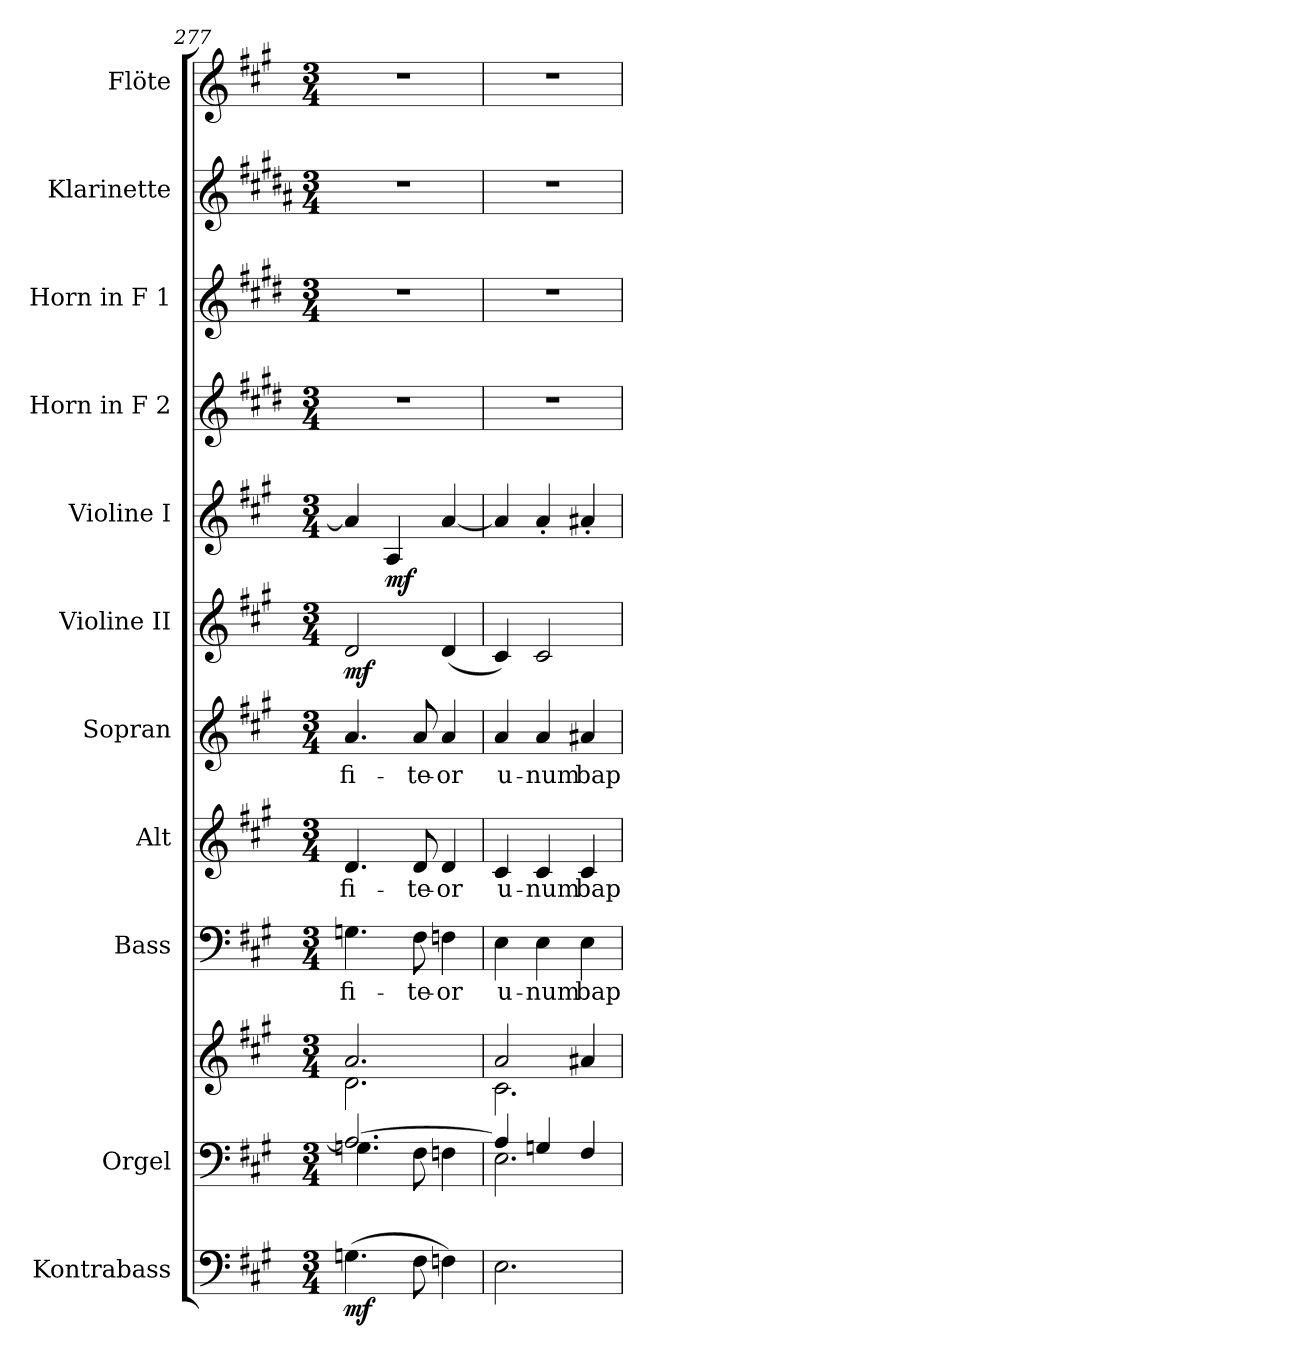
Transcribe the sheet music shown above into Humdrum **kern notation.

**kern	**dynam	**kern	**kern	**kern	**text	**kern	**text	**kern	**text	**kern	**dynam	**kern	**dynam	**kern	**kern	**kern	**kern
*part11	*part11	*part10	*part10	*part9	*part9	*part8	*part8	*part7	*part7	*part6	*part6	*part5	*part5	*part4	*part3	*part2	*part1
*staff12	*staff12	*staff11	*staff10	*staff9	*staff9	*staff8	*staff8	*staff7	*staff7	*staff6	*staff6	*staff5	*staff5	*staff4	*staff3	*staff2	*staff1
*I"Kontrabass	*	*I"Orgel	*	*I"Bass	*	*I"Alt	*	*I"Sopran	*	*I"Violine II	*	*I"Violine I	*	*I"Horn in F 2	*I"Horn in F 1	*I"Klarinette	*I"Flöte
*I'Kb.	*	*I'Org.	*	*I'B.	*	*I'A.	*	*I'S.	*	*I'Vl. II	*	*I'Vl. I	*	*	*	*I'Kl.	*I'Fl.
*clefF4	*	*clefF4	*clefG2	*clefF4	*	*clefG2	*	*clefG2	*	*clefG2	*	*clefG2	*	*clefG2	*clefG2	*clefG2	*clefG2
*ITrd7c12	*	*	*	*	*	*	*	*	*	*	*	*	*	*ITrd4c7	*ITrd4c7	*ITrd1c2	*
*k[f#c#g#]	*	*k[f#c#g#]	*k[f#c#g#]	*k[f#c#g#]	*	*k[f#c#g#]	*	*k[f#c#g#]	*	*k[f#c#g#]	*	*k[f#c#g#]	*	*k[f#c#g#]	*k[f#c#g#]	*k[f#c#g#]	*k[f#c#g#]
*A:	*	*A:	*A:	*A:	*	*A:	*	*A:	*	*A:	*	*A:	*	*A:	*A:	*A:	*A:
*M3/4	*	*M3/4	*M3/4	*M3/4	*	*M3/4	*	*M3/4	*	*M3/4	*	*M3/4	*	*M3/4	*M3/4	*M3/4	*M3/4
=277	=277	=277	=277	=277	=277	=277	=277	=277	=277	=277	=277	=277	=277	=277	=277	=277	=277
*	*	*^	*^	*	*	*	*	*	*	*	*	*	*	*	*	*	*
!	!LO:DY:b	!	!	!	!	!	!LO:LY:b	!	!LO:LY:b	!	!LO:LY:b	!	!LO:DY:b	!	!	!	!	!	!
(>4.GGn\	mf	2.A/_	4.Gn\	2.a/	2.d\	4.Gn\	-fi-	4.d/	-fi-	4.a/	-fi-	2d/	mf	4a/]	.	2.r	2.r	2.r	2.r
!	!	!	!	!	!	!	!	!	!	!	!	!	!	!	!LO:DY:b	!	!	!	!
.	.	.	.	.	.	.	.	.	.	.	.	.	.	4A/	mf	.	.	.	.
!	!	!	!	!	!	!	!LO:LY:b	!	!LO:LY:b	!	!LO:LY:b	!	!	!	!	!	!	!	!
8FF#\	.	.	8F#\	.	.	8F#\	-te-	8d/	-te-	8a/	-te-	.	.	.	.	.	.	.	.
!	!	!	!	!	!	!	!LO:LY:b	!	!LO:LY:b	!	!LO:LY:b	!	!	!	!	!	!	!	!
4FFn\)	.	.	4Fn\	.	.	4Fn\	-or	4d/	-or	4a/	-or	(<4d/	.	[4a/	.	.	.	.	.
=278	=278	=278	=278	=278	=278	=278	=278	=278	=278	=278	=278	=278	=278	=278	=278	=278	=278	=278	=278
!	!	!	!	!	!	!	!LO:LY:b	!	!LO:LY:b	!	!LO:LY:b	!	!	!	!	!	!	!	!
2.EE\	.	4A/]	2.E\	2a/	2.c#\	4E\	u-	4c#/	u-	4a/	u-	4c#/)	.	4a/]	.	2.r	2.r	2.r	2.r
!	!	!	!	!	!	!	!LO:LY:b	!	!LO:LY:b	!	!LO:LY:b	!	!	!	!	!	!	!	!
.	.	4Gn/	.	.	.	4E\	-num	4c#/	-num	4a/	-num	2c#/	.	4a'</	.	.	.	.	.
!	!	!	!	!	!	!	!LO:LY:b	!	!LO:LY:b	!	!LO:LY:b	!	!	!	!	!	!	!	!
.	.	4F#/	.	4a#X/	.	4E\	bap-	4c#/	bap-	4a#X/	bap-	.	.	4a#X'</	.	.	.	.	.
*	*	*v	*v	*	*	*	*	*	*	*	*	*	*	*	*	*	*	*	*
*	*	*	*v	*v	*	*	*	*	*	*	*	*	*	*	*	*	*	*
=	=	=	=	=	=	=	=	=	=	=	=	=	=	=	=	=	=
*-	*-	*-	*-	*-	*-	*-	*-	*-	*-	*-	*-	*-	*-	*-	*-	*-	*-
